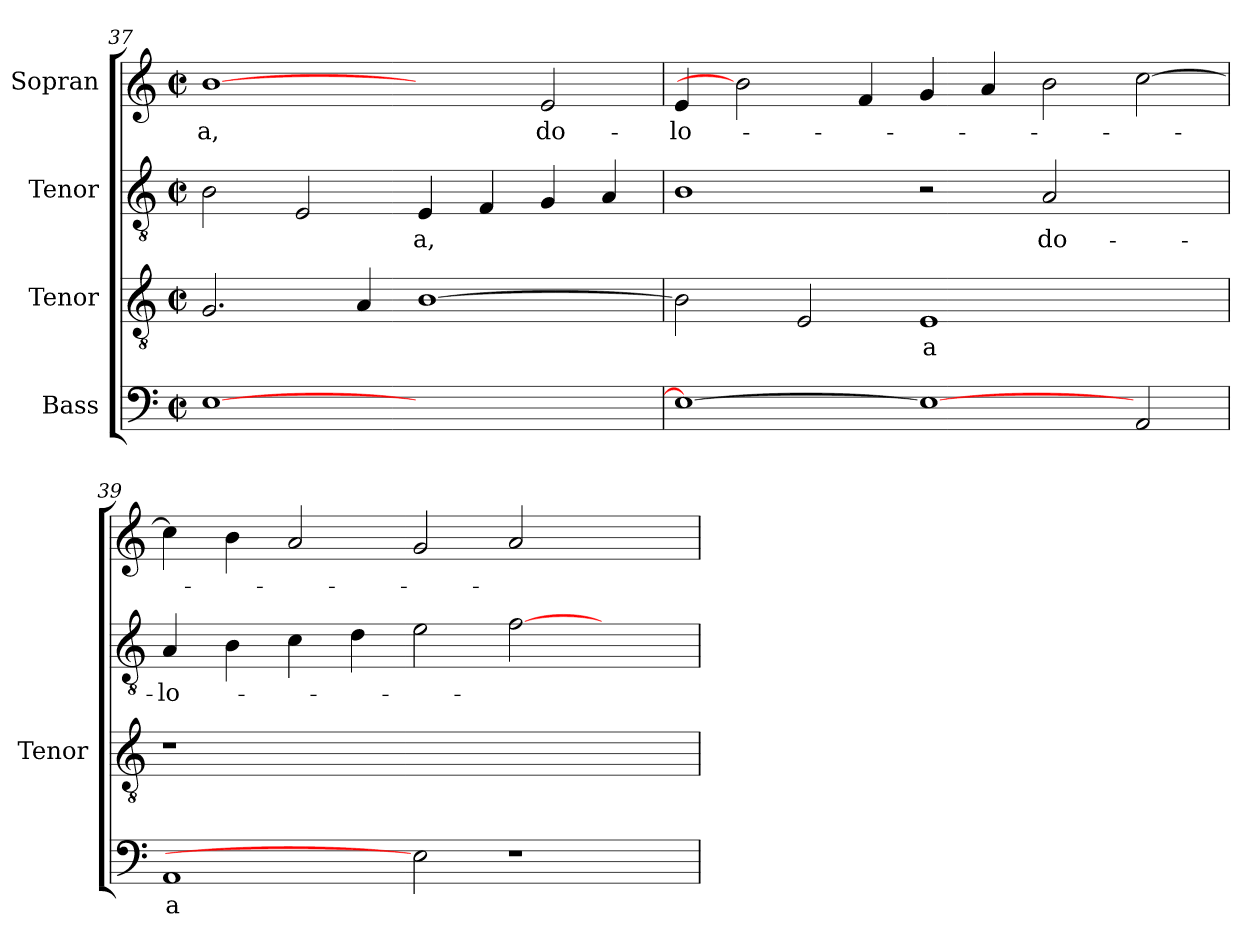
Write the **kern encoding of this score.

**kern	**text	**kern	**text	**kern	**text	**kern	**text
*part4	*part4	*part3	*part3	*part2	*part2	*part1	*part1
*staff4	*staff4	*staff3	*staff3	*staff2	*staff2	*staff1	*staff1
*I"Bass	*	*I"Tenor	*	*I"Tenor	*	*I"Sopran	*
*	*	*I'Tenor	*	*	*	*	*
*clefF4	*	*clefGv2	*	*clefGv2	*	*clefG2	*
*	*	*ITrd7c12	*	*ITrd7c12	*	*	*
*k[]	*	*k[]	*	*k[]	*	*k[]	*
*M2/2	*	*M2/2	*	*M2/2	*	*M2/2	*
*met(c|)	*	*met(c|)	*	*met(c|)	*	*met(c|)	*
=37	=37	=37	=37	=37	=37	=37	=37
!	!	!	!	!	!	!	!LO:LY:b:color=#000000
[>1Ei	.	2.GGi/	.	2BBi\	.	[1bi	-a,
.	.	.	.	2EEi/	.	.	.
.	.	4AAi/	.	.	.	.	.
!	!	!	!	!	!LO:LY:b:color=#000000	!	!
1ryy	.	[>1BBi	.	4EEi/	-a,	2ryy	.
.	.	.	.	4FFi/	.	.	.
!	!	!	!	!	!	!	!LO:LY:b:color=#000000
.	.	.	.	4GGi/	.	2ei/	do-
.	.	.	.	4AAi/	.	.	.
=38	=38	=38	=38	=38	=38	=38	=38
!	!	!	!	!	!	!	!LO:LY:b:color=#000000
1Ei_>	.	2BBi\]	.	1BBi	.	4ei/	-lo-
.	.	.	.	.	.	2bi]	.
.	.	2EEi/	.	.	.	.	.
.	.	.	.	.	.	4fi/	.
!	!	!	!LO:LY:b:color=#000000	!	!	!	!
1Ei_	.	1EEi	-a	2r	.	4gi/	.
.	.	.	.	.	.	4ai/	.
!	!	!	!	!	!LO:LY:b:color=#000000	!	!
.	.	.	.	2AAi/	do-	2bi\	.
2AAi/	.	2ryy	.	2ryy	.	[>2cci\	.
=39	=39	=39	=39	=39	=39	=39	=39
!	!LO:LY:b:color=#000000	!LO:N:vis=1	!	!	!	!	!
!	!	!	!	!	!LO:LY:b:color=#000000	!	!
1AAi	-a	1r	.	4AAi/	-lo-	4cci\]	.
.	.	.	.	4BBi\	.	4bi\	.
.	.	.	.	4Ci\	.	2ai/	.
.	.	.	.	4Di\	.	.	.
2Ei]	.	1.ryy	.	2Ei\	.	2gi/	.
1r	.	.	.	[>2Fi\	.	2ai/	.
.	.	.	.	2ryy	.	2ryy	.
=	=	=	=	=	=	=	=
*-	*-	*-	*-	*-	*-	*-	*-
